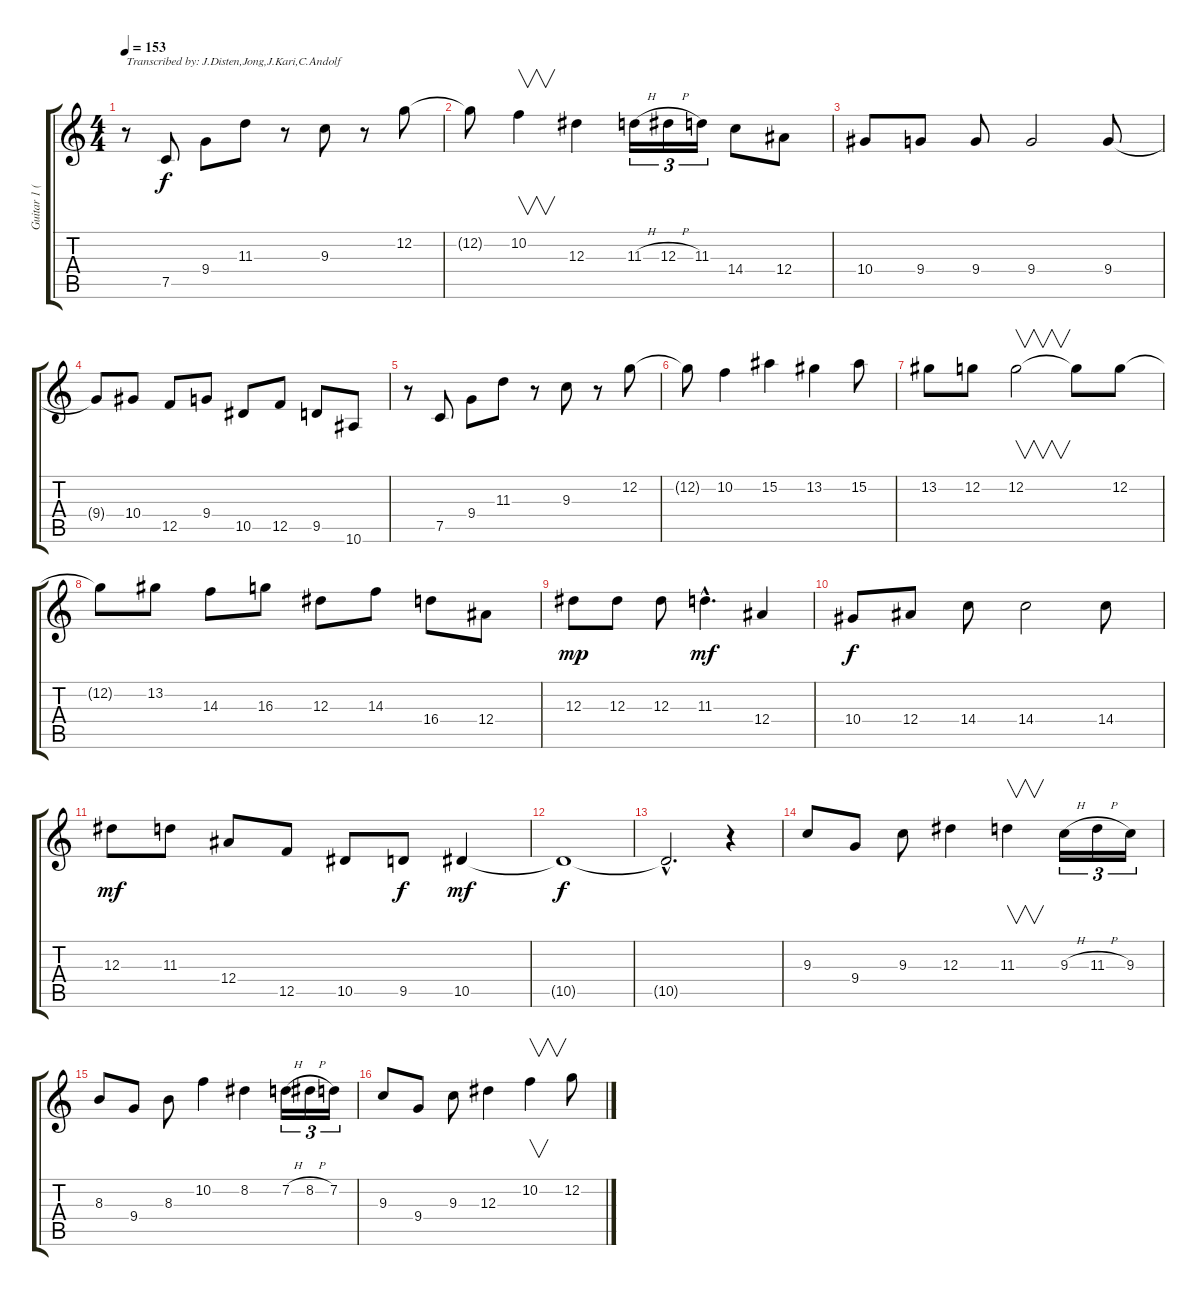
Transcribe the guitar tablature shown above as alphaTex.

\track ("Guitar 1 (Lead)" "Guitar 1 (") {instrument distortionguitar}
\staff {score tabs}
\tuning (C4 G3 Eb3 Bb2 F2 C2) {hide}
\ts (4 4)
\tempo 153
\clef g2
\ks c
r.8{txt "Transcribed by: J.Disten,Jong,J.Kari,C.Andolf" dy f instrument distortionguitar} 7.5.8 9.4.8 11.3.8 r.8 9.3.8 r.8 12.2.8 |
12.2{t}.8 10.2.4{v} 12.3.4 11.3{h}.16{tu (3 2)} 12.3{h}.16{tu (3 2)} 11.3.16{tu (3 2)} 14.4.8 12.4.8 |
10.4.8 9.4.8 9.4.8 9.4.2 9.4.8 |
9.4{t}.8 10.4.8 12.5.8 9.4.8 10.5.8 12.5.8 9.5.8 10.6.8 |
r.8 7.5.8 9.4.8 11.3.8 r.8 9.3.8 r.8 12.2.8 |
12.2{t}.8 10.2.4 15.2.4 13.2.4 15.2.8 |
13.2.8{balance 8} 12.2.8 12.2.2{v} 12.2{t}.8 12.2.8 |
12.2{t}.8 13.2.8 14.3.8 16.3.8 12.3.8 14.3.8 16.4.8 12.4.8 |
12.3.8{dy mp} 12.3.8 12.3.8 11.3{hac}.4{d dy mf} 12.4.4 |
10.4.8{dy f} 12.4.8 14.4.8 14.4.2 14.4.8 |
12.3.8{dy mf} 11.3.8 12.4.8 12.5.8 10.5.8 9.5.8{dy f} 10.5.4{dy mf} |
10.5{t}.1{dy f} |
10.5{hac t}.2{d} r.4 |
9.3.8{balance 10} 9.4.8 9.3.8 12.3.4 11.3.4{v} 9.3{h}.16{tu (3 2)} 11.3{h}.16{tu (3 2)} 9.3.16{tu (3 2)} |
8.3.8 9.4.8 8.3.8 10.2.4 8.2.4 7.2{h}.16{tu (3 2)} 8.2{h}.16{tu (3 2)} 7.2.16{tu (3 2)} |
9.3.8 9.4.8 9.3.8 12.3.4 10.2.4{v} 12.2.8
